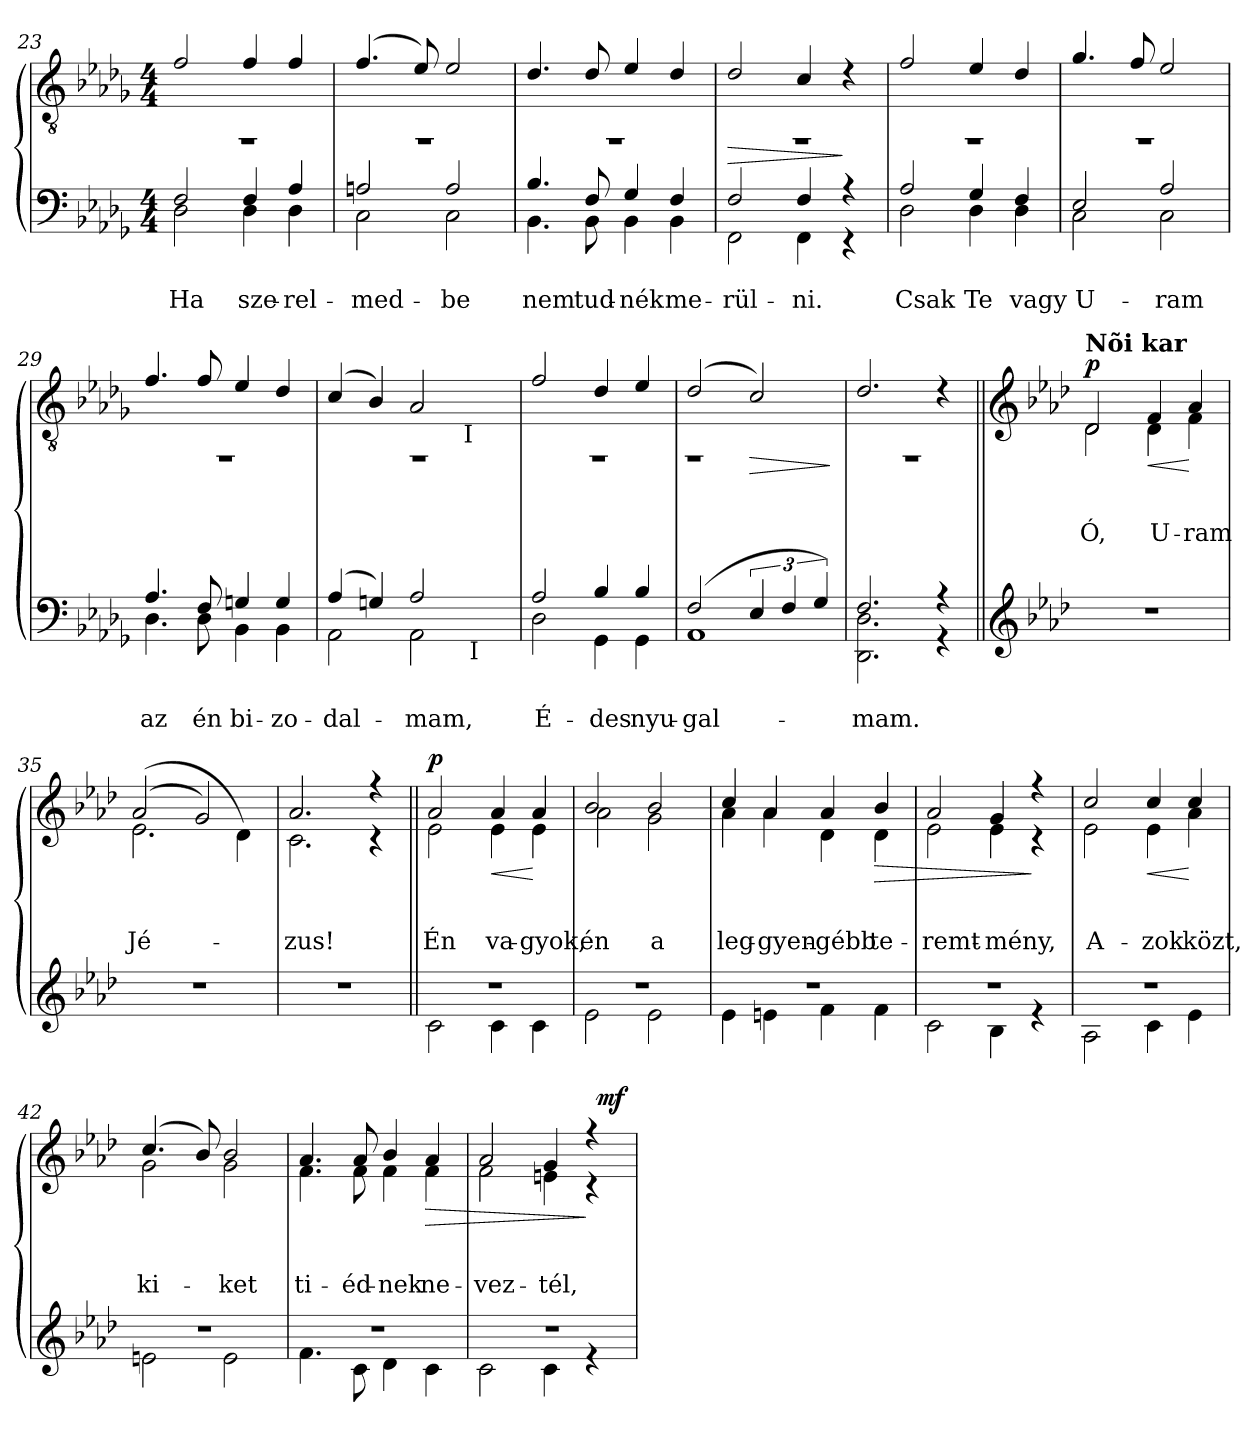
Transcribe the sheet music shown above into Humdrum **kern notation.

**kern	**text	**text	**kern	**text	**text	**text	**dynam
*part2	*part2	*part2	*part1	*part1	*part1	*part1	*part1
*staff2	*staff2	*staff2	*staff1	*staff1	*staff1	*staff1	*staff1
*clefF4	*	*	*clefGv2	*	*	*	*
*k[b-e-a-d-g-]	*	*	*k[b-e-a-d-g-]	*	*	*	*
*D-:	*	*	*D-:	*	*	*	*
*M4/4	*	*	*M4/4	*	*	*	*
=23	=23	=23	=23	=23	=23	=23	=23
*^	*	*	*	*	*	*	*
!	!	!	!LO:LY:a	!	!	!	!	!
*	*	*	*	*^	*	*	*	*
2F/	2D-\	.	Ha	2f/	1rGG	.	.	.	.
!	!	!	!LO:LY:a	!	!	!	!	!	!
4F/	4D-\	.	sze-	4f/	.	.	.	.	.
!	!	!	!LO:LY:a	!	!	!	!	!	!
4A-/	4D-\	.	-rel-	4f/	.	.	.	.	.
=24	=24	=24	=24	=24	=24	=24	=24	=24	=24
!	!	!	!LO:LY:a	!	!	!	!	!	!
2An/	2C\	.	-med-	(>4.f/	1rGG	.	.	.	.
.	.	.	.	8e-/)	.	.	.	.	.
!	!	!	!LO:LY:a	!	!	!	!	!	!
2A/	2C\	.	-be	2e-/	.	.	.	.	.
=25	=25	=25	=25	=25	=25	=25	=25	=25	=25
!	!	!	!LO:LY:a	!	!	!	!	!	!
4.B-/	4.BB-\	.	nem	4.d-/	1rGG	.	.	.	.
!	!	!	!LO:LY:a	!	!	!	!	!	!
8F/	8BB-\	.	tud-	8d-/	.	.	.	.	.
!	!	!	!LO:LY:a	!	!	!	!	!	!
4G-/	4BB-\	.	-nék	4e-/	.	.	.	.	.
!	!	!	!LO:LY:a	!	!	!	!	!	!
4F/	4BB-\	.	me-	4d-/	.	.	.	.	.
=26	=26	=26	=26	=26	=26	=26	=26	=26	=26
!	!	!	!LO:LY:a	!	!	!	!	!	!LO:HP:b
2F/	2FF\	.	-rül-	2d-/	1rGG	.	.	.	>
!	!	!	!LO:LY:a	!	!	!	!	!	!
4F/	4FF\	.	-ni.	4c/	.	.	.	.	.
4r	4r	.	.	4rc	.	.	.	.	]
!!LO:LB:g=z	!!
=27	=27	=27	=27	=27	=27	=27	=27	=27	=27
!	!	!	!LO:LY:a	!	!	!	!	!	!
2A-/	2D-\	.	Csak	2f/	1rGG	.	.	.	.
!	!	!	!LO:LY:a	!	!	!	!	!	!
4G-/	4D-\	.	Te	4e-/	.	.	.	.	.
!	!	!	!LO:LY:a	!	!	!	!	!	!
4F/	4D-\	.	vagy	4d-/	.	.	.	.	.
=28	=28	=28	=28	=28	=28	=28	=28	=28	=28
!	!	!	!LO:LY:a	!	!	!	!	!	!
2E-/	2C\	.	U-	4.g-/	1rGG	.	.	.	.
.	.	.	.	8f/	.	.	.	.	.
!	!	!	!LO:LY:a	!	!	!	!	!	!
2A-/	2C\	.	-ram	2e-/	.	.	.	.	.
=29	=29	=29	=29	=29	=29	=29	=29	=29	=29
!	!	!	!LO:LY:a	!	!	!	!	!	!
4.A-/	4.D-\	.	az	4.f/	1rGG	.	.	.	.
!	!	!	!LO:LY:a	!	!	!	!	!	!
8F/	8D-\	.	én	8f/	.	.	.	.	.
!	!	!	!LO:LY:a	!	!	!	!	!	!
4Gn/	4BB-\	.	bi-	4e-/	.	.	.	.	.
!	!	!	!LO:LY:a	!	!	!	!	!	!
4G/	4BB-\	.	-zo-	4d-/	.	.	.	.	.
*	*	*	*	*v	*v	*	*	*	*
=30	=30	=30	=30	=30	=30	=30	=30	=30
!	!	!	!LO:LY:a	!	!	!	!	!
*	*^	*	*	*^	*	*	*	*
*	*	*	*	*	*	*^	*	*	*	*
(>4A-/	2AA-\	3%2ryy	.	-dal-	(>4c/	1rGG	2.ryy	.	.	.	.
4Gn/)	.	.	.	.	4B-/)	.	.	.	.	.	.
!	!	!	!	!LO:LY:a	!	!	!	!	!	!	!
2A-/	2AA-\	.	.	-mam,	2A-/	.	.	.	.	.	.
.	.	12ryy	.	.	.	.	.	.	.	.	.
!	!	!	!	!	!	!	!LO:TX:b:t=I	!	!	!	!
.	.	96ryy	.	.	.	.	4ryy	.	.	.	.
!	!	!LO:TX:b:t=I	!	!	!	!	!	!	!	!	!
.	.	6ryy	.	.	.	.	.	.	.	.	.
.	.	24..ryy	.	.	.	.	.	.	.	.	.
*	*v	*v	*	*	*	*	*	*	*	*	*
*	*	*	*	*v	*v	*v	*	*	*	*
=31	=31	=31	=31	=31	=31	=31	=31	=31
*	*^	*	*	*^	*	*	*	*
*	*	*	*	*	*	*^	*	*	*	*
!	!	!	!	!LO:LY:a	!	!	!	!	!	!	!
*	*v	*v	*	*	*	*	*	*	*	*	*
*	*	*	*	*	*v	*v	*	*	*	*
2A-/	2D-\	.	É-	2f/	1rGG	.	.	.	.
!	!	!	!LO:LY:a	!	!	!	!	!	!
4B-/	4GG-\	.	-des	4d-/	.	.	.	.	.
!	!	!	!LO:LY:a	!	!	!	!	!	!
4B-/	4GG-\	.	nyu-	4e-/	.	.	.	.	.
=32	=32	=32	=32	=32	=32	=32	=32	=32	=32
!	!	!	!LO:LY:a	!	!	!	!	!	!
(>2F/	1AA-	.	-gal-	(2d-/	1rGG	.	.	.	.
!	!	!	!	!	!	!	!	!	!LO:HP:b
6E-/	.	.	.	2c/)	.	.	.	.	>
6F/	.	.	.	.	.	.	.	.	.
6G-/)	.	.	.	.	.	.	.	.	.
*v	*v	*	*	*	*	*	*	*	*
*	*	*	*v	*v	*	*	*	*
.	.	.	.	.	.	.	]
=33	=33	=33	=33	=33	=33	=33	=33
*^	*	*	*	*	*	*	*
!	!	!	!LO:LY:a	!	!	!	!	!
*	*	*	*	*^	*	*	*	*
2.F/	2.DD-\ 2.D-\	.	-mam.	2.d-/	1rGG	.	.	.	.
4r	4r	.	.	4rc	.	.	.	.	.
*v	*v	*	*	*	*	*	*	*	*
!!LO:PB:g=z	!!
=34||	=34||	=34||	=34||	=34||	=34||	=34||	=34||	=34||
*clefG2	*	*	*clefG2	*	*	*	*	*
*k[b-e-a-d-]	*	*	*k[b-e-a-d-]	*	*	*	*	*
*A-:	*	*	*A-:	*	*	*	*	*
*^	*	*	*	*	*	*	*	*
!	!	!	!	!LO:TX:a:B:t=Nõi kar	!	!	!	!	!
!	!	!	!	!	!	!	!	!LO:LY:b	!LO:DY:b
*v	*v	*	*	*	*	*	*	*	*
1r	.	.	2d-/	2d-\	.	.	Ó,	p
!	!	!	!	!	!	!	!	!LO:HP:b
!	!	!	!	!	!	!	!LO:LY:b	!
.	.	.	4f/	4d-\	.	.	U-	<
!	!	!	!	!	!	!	!LO:LY:b	!
.	.	.	4a-/	4f\	.	.	-ram	[
=35	=35	=35	=35	=35	=35	=35	=35	=35
!	!	!	!	!	!	!	!LO:LY:b	!
1r	.	.	(<(>2a-/	2.e-\	.	.	Jé-	.
.	.	.	2g/)	.	.	.	.	.
.	.	.	.	4d-\)	.	.	.	.
=36	=36	=36	=36	=36	=36	=36	=36	=36
!	!	!	!	!	!	!	!LO:LY:b	!
1r	.	.	2.a-/	2.c\	.	.	-zus!	.
.	.	.	4r	4r	.	.	.	.
=37||	=37||	=37||	=37||	=37||	=37||	=37||	=37||	=37||
*^	*	*	*	*	*	*	*	*
!	!	!	!	!	!	!	!	!LO:LY:b	!LO:DY:a
1rdd	2c\	.	.	2a-/	2e-\	.	.	Én	p
!	!	!	!	!	!	!	!	!	!LO:HP:b
!	!	!	!	!	!	!	!	!LO:LY:b	!
.	4c\	.	.	4a-/	4e-\	.	.	va-	<
!	!	!	!	!	!	!	!	!LO:LY:b	!
.	4c\	.	.	4a-/	4e-\	.	.	-gyok,	[
=38	=38	=38	=38	=38	=38	=38	=38	=38	=38
!	!	!	!	!	!	!	!	!LO:LY:b	!
1rdd	2e-\	.	.	2b-/	2a-\	.	.	én	.
!	!	!	!	!	!	!	!	!LO:LY:b	!
.	2e-\	.	.	2b-/	2g\	.	.	a	.
=39	=39	=39	=39	=39	=39	=39	=39	=39	=39
!	!	!	!	!	!	!	!	!LO:LY:b	!
1rdd	4e-\	.	.	4cc/	4a-\	.	.	leg-	.
!	!	!	!	!	!	!	!	!LO:LY:b	!
.	4en\	.	.	4a-/	4a-\	.	.	-gyen-	.
!	!	!	!	!	!	!	!	!LO:LY:b	!
.	4f\	.	.	4a-/	4d-\	.	.	-gébb	.
!	!	!	!	!	!	!	!	!	!LO:HP:b
!	!	!	!	!	!	!	!	!LO:LY:b	!
.	4f\	.	.	4b-/	4d-\	.	.	te-	>
=40	=40	=40	=40	=40	=40	=40	=40	=40	=40
!	!	!	!	!	!	!	!	!LO:LY:b	!
1rdd	2c\	.	.	2a-/	2e-\	.	.	-remt-	.
!	!	!	!	!	!	!	!	!LO:LY:b	!
.	4B-\	.	.	4g/	4e-\	.	.	-mény,	.
.	4rd	.	.	4r	4r	.	.	.	]
!!LO:LB:g=z	!!
=41	=41	=41	=41	=41	=41	=41	=41	=41	=41
!	!	!	!	!	!	!	!	!LO:LY:b	!
1rdd	2A-\	.	.	2cc/	2e-\	.	.	A-	.
!	!	!	!	!	!	!	!	!	!LO:HP:b
!	!	!	!	!	!	!	!	!LO:LY:b	!
.	4c\	.	.	4cc/	4e-\	.	.	-zok	<
!	!	!	!	!	!	!	!	!LO:LY:b	!
.	4e-\	.	.	4cc/	4a-\	.	.	közt,	[
=42	=42	=42	=42	=42	=42	=42	=42	=42	=42
!	!	!	!	!	!	!	!	!LO:LY:b	!
1rdd	2en\	.	.	(>4.cc/	2g\	.	.	ki-	.
.	.	.	.	8b-/)	.	.	.	.	.
!	!	!	!	!	!	!	!	!LO:LY:b	!
.	2e\	.	.	2b-/	2g\	.	.	-ket	.
=43	=43	=43	=43	=43	=43	=43	=43	=43	=43
!	!	!	!	!	!	!	!	!LO:LY:b	!
1rdd	4.f\	.	.	4.a-/	4.f\	.	.	ti-	.
!	!	!	!	!	!	!	!	!LO:LY:b	!
.	8c\	.	.	8a-/	8f\	.	.	-éd-	.
!	!	!	!	!	!	!	!	!LO:LY:b	!
.	4d-\	.	.	4b-/	4f\	.	.	-nek	.
!	!	!	!	!	!	!	!	!	!LO:HP:b
!	!	!	!	!	!	!	!	!LO:LY:b	!
.	4c\	.	.	4a-/	4f\	.	.	ne-	>
=44	=44	=44	=44	=44	=44	=44	=44	=44	=44
!	!	!	!	!	!	!	!	!LO:LY:b	!
*	*	*	*	*	*^	*	*	*	*
1rdd	2c\	.	.	2a-/	2f\	2ryy	.	.	-vez-	.
!	!	!	!	!	!	!	!	!	!LO:LY:b	!
.	4c\	.	.	4g/	4en\	4ryy	.	.	-tél,	.
.	4rd	.	.	4r	4r	32ryy	.	.	.	]
!	!	!	!	!	!	!	!	!	!	!LO:DY:a
.	.	.	.	.	.	8..ryy	.	.	.	mf
*v	*v	*	*	*	*	*	*	*	*	*
*	*	*	*v	*v	*v	*	*	*	*
=	=	=	=	=	=	=	=
*-	*-	*-	*-	*-	*-	*-	*-
